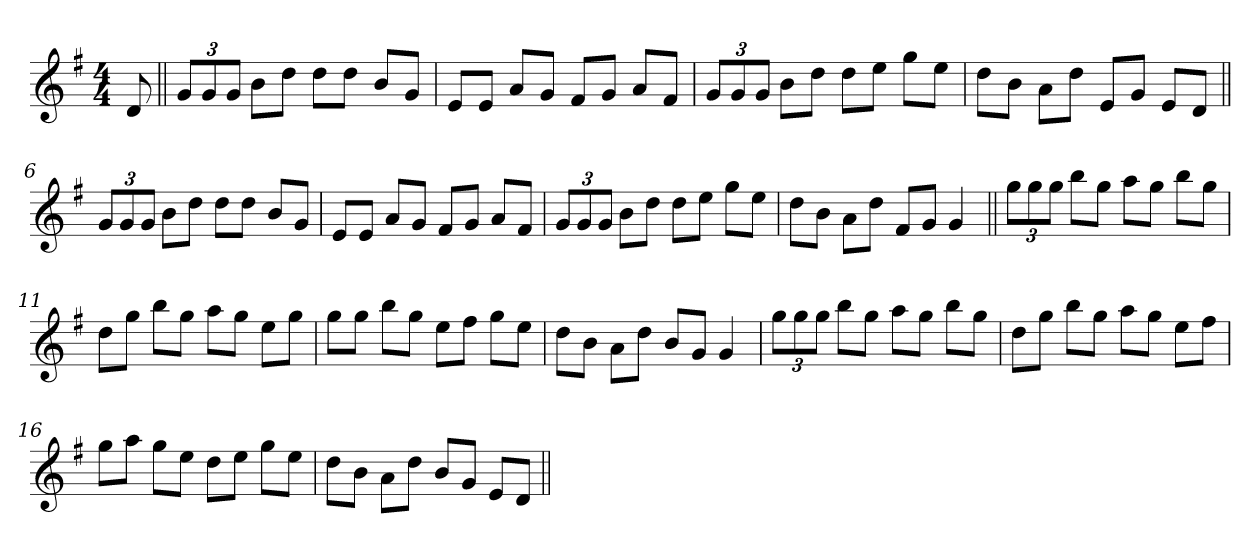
**kern
*part1
*staff1
*clefG2
*k[f#]
*G:
*M4/4
=1
8d/
=2||
12g/L
12g/
12g/J
8b\L
8dd\J
8dd\L
8dd\J
8b/L
8g/J
=3
8e/L
8e/J
8a/L
8g/J
8f#/L
8g/J
8a/L
8f#/J
=4
12g/L
12g/
12g/J
8b\L
8dd\J
8dd\L
8ee\J
8gg\L
8ee\J
=5
8dd\L
8b\J
8a\L
8dd\J
8e/L
8g/J
8e/L
8d/J
!!LO:LB:g=z
=6||
12g/L
12g/
12g/J
8b\L
8dd\J
8dd\L
8dd\J
8b/L
8g/J
=7
8e/L
8e/J
8a/L
8g/J
8f#/L
8g/J
8a/L
8f#/J
=8
12g/L
12g/
12g/J
8b\L
8dd\J
8dd\L
8ee\J
8gg\L
8ee\J
=9
8dd\L
8b\J
8a\L
8dd\J
8f#/L
8g/J
4g/
=10||
12gg\L
12gg\
12gg\J
8bb\L
8gg\J
8aa\L
8gg\J
8bb\L
8gg\J
!!LO:LB:g=z
=11
8dd\L
8gg\J
8bb\L
8gg\J
8aa\L
8gg\J
8ee\L
8gg\J
=12
8gg\L
8gg\J
8bb\L
8gg\J
8ee\L
8ff#\J
8gg\L
8ee\J
=13
8dd\L
8b\J
8a\L
8dd\J
8b/L
8g/J
4g/
=14
12gg\L
12gg\
12gg\J
8bb\L
8gg\J
8aa\L
8gg\J
8bb\L
8gg\J
=15
8dd\L
8gg\J
8bb\L
8gg\J
8aa\L
8gg\J
8ee\L
8ff#\J
!!LO:LB:g=z
=16
8gg\L
8aa\J
8gg\L
8ee\J
8dd\L
8ee\J
8gg\L
8ee\J
=17
8dd\L
8b\J
8a\L
8dd\J
8b/L
8g/J
8e/L
8d/J
=||
*-
